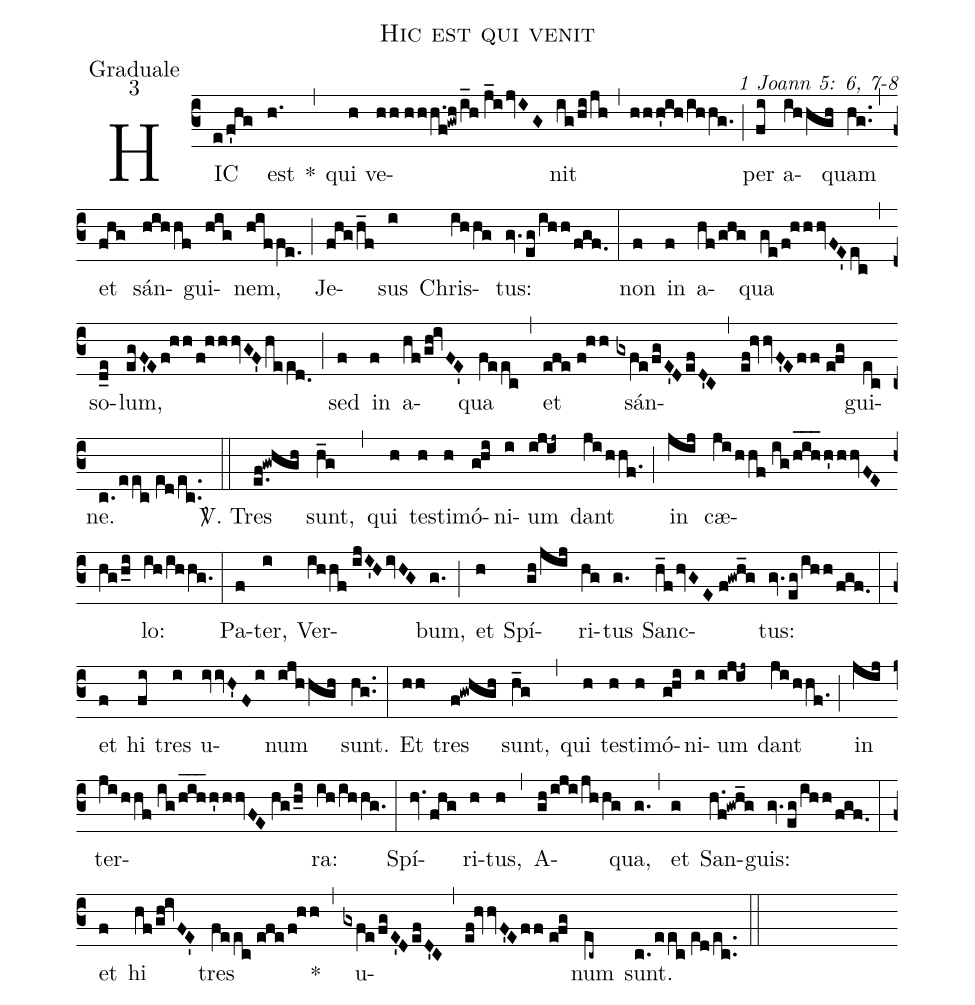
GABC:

name: Hic est qui venit;
office-part: Graduale;
mode: 3;
commentary: 1 Joann 5: 6, 7-8;
%%
(c3) HIC(e/f'hg) est(h.) *(,) qui(h) ve(hh//hhh.f!gwh/i_h//j_ijvIG)nit(ig/hi/jh) (,) (hhh'ih/ihhg.) (;) per(fi) a(ihhgh)quam(hg..) (,) et(fhg) sán(hihhf)gui(hig)nem,(hiffe.) (;) Je(fhg/h_f)sus(i) Chris(ihhg)tus:(gv.eg/ihh/fgf.) (:)
non(f) in(f) a(hf/ghg)qua(ge/f!hhhvFE'ec) (,) so(d_e)lum,(egF'Ef!hh/f!hhhvGF'/!hee[ll:1]d.0) (;) sed(f) in(f) a(hf/gh!ivFE')qua(feec) (,) et(efe//f!hh) sán(gxfe/fgE'DefD'C)(,)(ef!hvvF'Eff//efg)gui(ec)ne.(c./eec//e[ll:1]d/ec..) (::)
<sp>V/</sp>. Tres(e.f!gwhgh) sunt,(h_g) (,) qui(h) tes(h)ti(h)mó(ghi)ni(i)um(i!j!ij~) dant(jihhf.) (;) in(jij) cæ(jihhf//ig/h_i_h_h'hhvFE//hg/h_i)lo:(ih/ihhg.) (:)
Pa(f)ter,(i) Ver(ihhf//ijI'HivHG)bum,(g.) (;) et(h) Spí(gh/jij)ri(hg)tus(g.) Sanc(h_fhvGE//f!gwh_g)tus:(gv.eg/ihh/fgf.) (:)
et(f) hi(fi) tres(i) u(ivvH'Fi)num(ijhhgh) sunt.(hg..) (:)
Et(hh) tres(f!gwhgh) sunt,(h_g) (,) qui(h) tes(h)ti(h)mó(ghi)ni(i)um(i!j!ij~) dant(jihhf.) (;) in(jij) ter(jihhf//!ig/h_i_h_h'hhvFE//hg/h_i)ra:(ih/ihhg.) (:)
Spí(hv.fhg)ri(h)tus,(h) (,) A(gh/iji/jhhg)qua,(g.) (,) et(g) San(h.f!gwh_g)guis:(gv.eg/ihh/fgf.) (:)
et(f) hi(hf/gh!ivFE') tres(feec//efe/f!hh) *(,) u(gxfe/fgE'DefD'C)(,)(ef!hvvF'Eff//efg)num(ec~) sunt.(c./eec//e[ll:1]d/ec..) (::)
